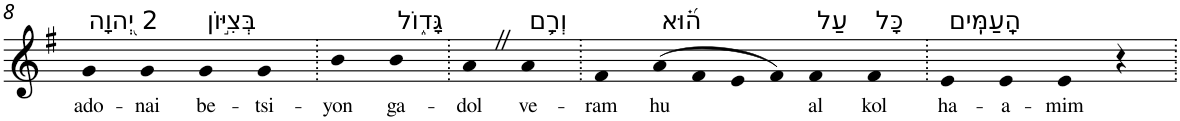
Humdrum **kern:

**kern	**text
*part1	*part1
*staff1	*staff1
*I"Piano	*
*I'Pno	*
!!LO:PB:g=z
*clefG2	*
*k[f#]	*
*G:	*
=8	=8
!LO:TX:a:t=2 יְ֭הוָה	!
!	!LO:LY:b
4g	ado-
!	!LO:LY:b
4g	-nai
!LO:TX:a:t=בְּצִיּ֣וֹן	!
!	!LO:LY:b
4g	be-
!	!LO:LY:b
4g	-tsi-
=9.	=9.
!	!LO:LY:b
4b	-yon
!LO:TX:a:t=גָּד֑וֹל	!
!	!LO:LY:b
4b	ga-
=10.	=10.
!	!LO:LY:b
4aZ	-dol
!LO:TX:a:t=וְרָ֥ם	!
!	!LO:LY:b
4a	ve-
=11.	=11.
!	!LO:LY:b
4f#	-ram
!LO:TX:a:t=ה֝֗וּא	!
!	!LO:LY:b
(>8a	hu
8f#	.
8e	.
8f#)	.
!LO:TX:a:t=עַל	!
!	!LO:LY:b
4f#	al
!LO:TX:a:t=כָּל	!
!	!LO:LY:b
4f#	kol
=12.	=12.
!LO:TX:a:t=הָֽעַמִּֽים	!
!	!LO:LY:b
4e	ha-
!	!LO:LY:b
4e	-a-
!	!LO:LY:b
4e	-mim
4r	.
=.	=.
*-	*-
